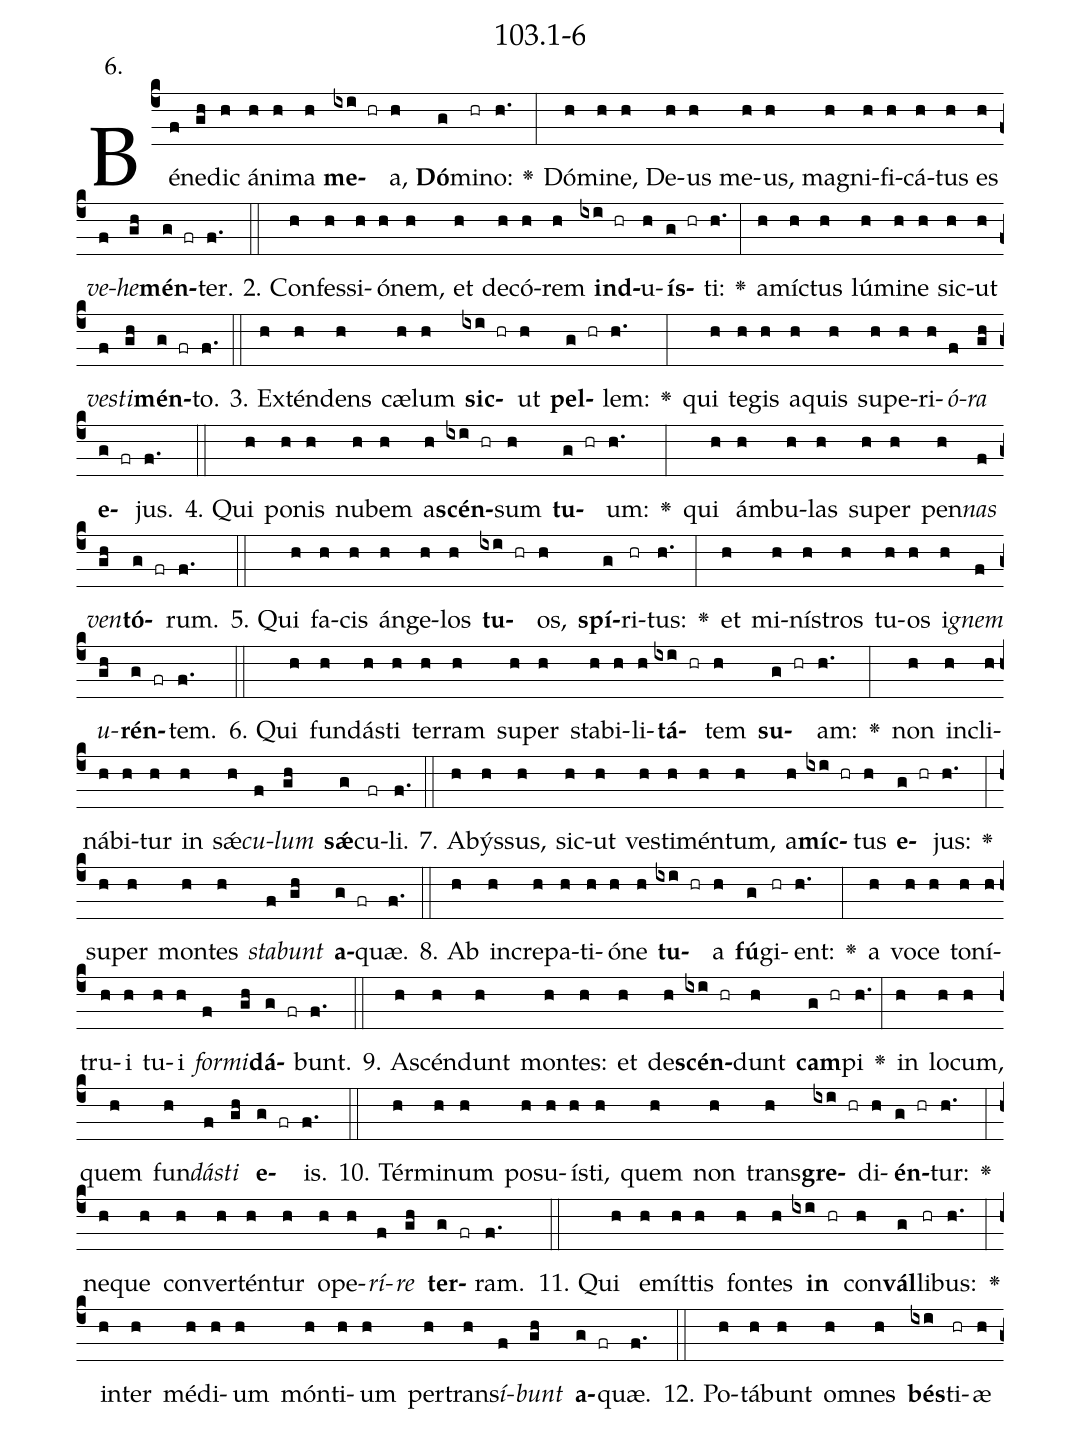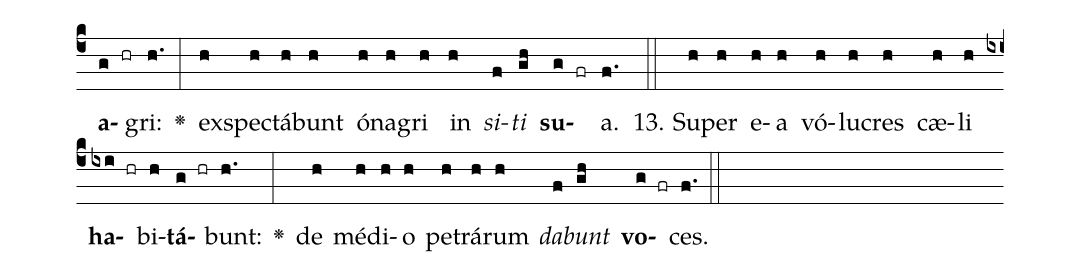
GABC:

name: 103.1-6;
annotation: 6.;
%%
(c4)Bé(f)ne(gh)dic(h) á(h)ni(h)ma(h) <b>me</b>(ixi hr)a,(h) <b>Dó</b>(g)mi(hr)no:(h.) <v>\greheightstar</v>(:) Dó(h)mi(h)ne,(h) De(h)us(h) me(h)us,(h) ma(h)gni(h)fi(h)cá(h)tus(h) es(h) <i>ve</i>(f)<i>he</i>(gh)<b>mén</b>(g fr)ter.(f.) (::)
2. Con(h)fes(h)si(h)ó(h)nem,(h) et(h) de(h)có(h)rem(h) <b>ind</b>(ixi hr)u(h)<b>ís</b>(g hr)ti:(h.) <v>\greheightstar</v>(:) a(h)míc(h)tus(h) lú(h)mi(h)ne(h) sic(h)ut(h) <i>ves</i>(f)<i>ti</i>(gh)<b>mén</b>(g fr)to.(f.) (::)
3. Ex(h)tén(h)dens(h) cæ(h)lum(h) <b>sic</b>(ixi hr)ut(h) <b>pel</b>(g hr)lem:(h.) <v>\greheightstar</v>(:) qui(h) te(h)gis(h) a(h)quis(h) su(h)pe(h)ri(h)<i>ó</i>(f)<i>ra</i>(gh) <b>e</b>(g fr)jus.(f.) (::)
4. Qui(h) po(h)nis(h) nu(h)bem(h) a(h)<b>scén</b>(ixi hr)sum(h) <b>tu</b>(g hr)um:(h.) <v>\greheightstar</v>(:) qui(h) ám(h)bu(h)las(h) su(h)per(h) pen(h)<i>nas</i>(f) <i>ven</i>(gh)<b>tó</b>(g fr)rum.(f.) (::)
5. Qui(h) fa(h)cis(h) án(h)ge(h)los(h) <b>tu</b>(ixi hr)os,(h) <b>spí</b>(g)ri(hr)tus:(h.) <v>\greheightstar</v>(:) et(h) mi(h)nís(h)tros(h) tu(h)os(h) i(h)<i>gnem</i>(f) <i>u</i>(gh)<b>rén</b>(g fr)tem.(f.) (::)
6. Qui(h) fun(h)dás(h)ti(h) ter(h)ram(h) su(h)per(h) sta(h)bi(h)li(h)<b>tá</b>(ixi hr)tem(h) <b>su</b>(g hr)am:(h.) <v>\greheightstar</v>(:) non(h) in(h)cli(h)ná(h)bi(h)tur(h) in(h) sǽ(h)<i>cu</i>(f)<i>lum</i>(gh) <b>sǽ</b>(g)cu(fr)li.(f.) (::)
7. A(h)býs(h)sus,(h) sic(h)ut(h) ves(h)ti(h)mén(h)tum,(h) a(h)<b>míc</b>(ixi hr)tus(h) <b>e</b>(g hr)jus:(h.) <v>\greheightstar</v>(:) su(h)per(h) mon(h)tes(h) <i>sta</i>(f)<i>bunt</i>(gh) <b>a</b>(g fr)quæ.(f.) (::)
8. Ab(h) in(h)cre(h)pa(h)ti(h)ó(h)ne(h) <b>tu</b>(ixi hr)a(h) <b>fú</b>(g)gi(hr)ent:(h.) <v>\greheightstar</v>(:) a(h) vo(h)ce(h) to(h)ní(h)tru(h)i(h) tu(h)i(h) <i>for</i>(f)<i>mi</i>(gh)<b>dá</b>(g fr)bunt.(f.) (::)
9. A(h)scén(h)dunt(h) mon(h)tes:(h) et(h) de(h)<b>scén</b>(ixi hr)dunt(h) <b>cam</b>(g hr)pi(h.) <v>\greheightstar</v>(:) in(h) lo(h)cum,(h) quem(h) fun(h)<i>dás</i>(f)<i>ti</i>(gh) <b>e</b>(g fr)is.(f.) (::)
10. Tér(h)mi(h)num(h) po(h)su(h)ís(h)ti,(h) quem(h) non(h) trans(h)<b>gre</b>(ixi hr)di(h)<b>én</b>(g hr)tur:(h.) <v>\greheightstar</v>(:) ne(h)que(h) con(h)ver(h)tén(h)tur(h) o(h)pe(h)<i>rí</i>(f)<i>re</i>(gh) <b>ter</b>(g fr)ram.(f.) (::)
11. Qui(h) e(h)mít(h)tis(h) fon(h)tes(h) <b>in</b>(ixi hr) con(h)<b>vál</b>(g)li(hr)bus:(h.) <v>\greheightstar</v>(:) in(h)ter(h) mé(h)di(h)um(h) món(h)ti(h)um(h) per(h)trans(h)<i>í</i>(f)<i>bunt</i>(gh) <b>a</b>(g fr)quæ.(f.) (::)
12. Po(h)tá(h)bunt(h) om(h)nes(h) <b>bés</b>(ixi)ti(hr)æ(h) <b>a</b>(g hr)gri:(h.) <v>\greheightstar</v>(:) ex(h)spec(h)tá(h)bunt(h) ó(h)na(h)gri(h) in(h) <i>si</i>(f)<i>ti</i>(gh) <b>su</b>(g fr)a.(f.) (::)
13. Su(h)per(h) e(h)a(h) vó(h)lu(h)cres(h) cæ(h)li(h) <b>ha</b>(ixi hr)bi(h)<b>tá</b>(g hr)bunt:(h.) <v>\greheightstar</v>(:) de(h) mé(h)di(h)o(h) pe(h)trá(h)rum(h) <i>da</i>(f)<i>bunt</i>(gh) <b>vo</b>(g fr)ces.(f.) (::)
